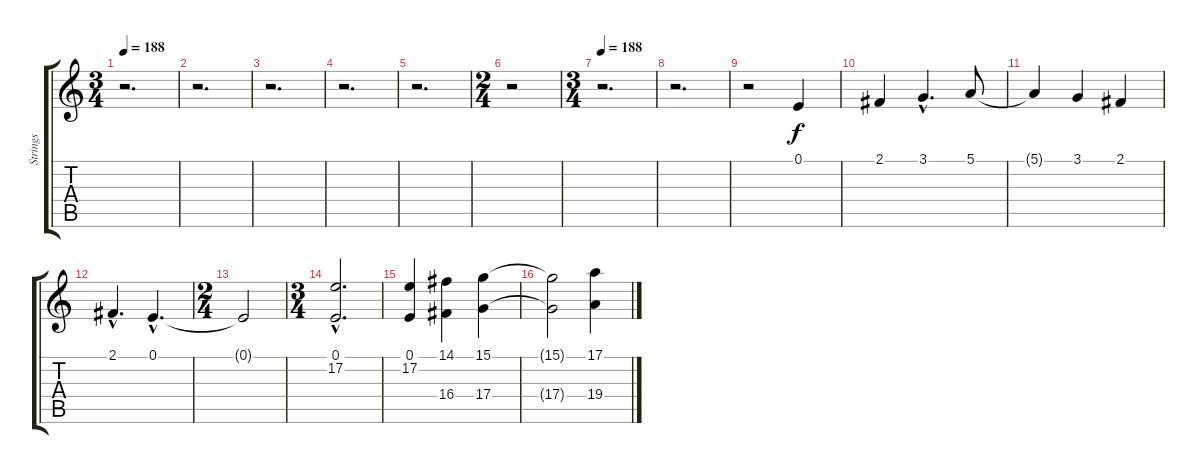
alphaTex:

\track ("Strings" "Strings") {instrument stringensemble1}
\staff {score tabs}
\tuning (E4 B3 G3 D3 A2 E2) {hide}
\ts (3 4)
\tempo 188
\clef g2
\ks c
r.2{d dy f} |
r.2{d} |
r.2{d} |
r.2{d} |
r.2{d} |
\ts (2 4)
r.2 |
\ts (3 4)
\tempo 188
r.2{d} |
r.2{d} |
r.2 0.1.4{volume 16} |
2.1.4 3.1{hac}.4{d} 5.1.8 |
5.1{t}.4 3.1.4 2.1.4 |
2.1{hac}.4{d} 0.1{hac}.4{d} |
\ts (2 4)
0.1{t}.2 |
\ts (3 4)
(0.1{hac} 17.2{hac}).2{d volume 14} |
(0.1 17.2).4 (14.1 16.4).4 (15.1 17.4).4 |
(15.1{t} 17.4{t}).2 (17.1 19.4).4
